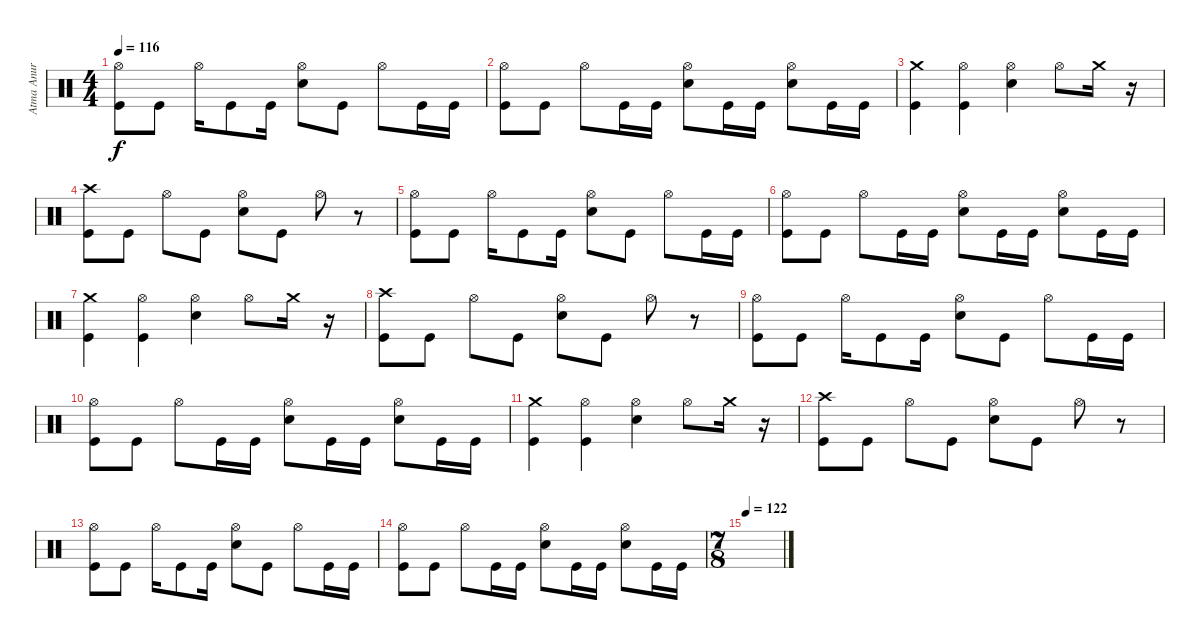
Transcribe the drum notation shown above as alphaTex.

\track ("Atma Anur" "Atma Anur") {instrument percussion}
\staff {score}
\articulation defaults
\ts (4 4)
\tempo 116
\clef neutral
\ks c
("Hi-Hat (open)" "Kick (hit)").8{dy f} "Kick (hit)".8 "Hi-Hat (open)".16 "Kick (hit)".8 "Kick (hit)".16 ("Hi-Hat (open)" "Electric Snare (hit)").8 "Kick (hit)".8 "Hi-Hat (open)".8 "Kick (hit)".16 "Kick (hit)".16 |
("Hi-Hat (open)" "Kick (hit)").8 "Kick (hit)".8 "Hi-Hat (open)".8 "Kick (hit)".16 "Kick (hit)".16 ("Hi-Hat (open)" "Electric Snare (hit)").8 "Kick (hit)".16 "Kick (hit)".16 ("Electric Snare (hit)" "Hi-Hat (open)").8 "Kick (hit)".16 "Kick (hit)".16 |
("Crash medium (hit)" "Kick (hit)").4 ("Hi-Hat (open)" "Kick (hit)").4 ("Hi-Hat (open)" "Electric Snare (hit)").4 "Hi-Hat (open)".8 "Crash medium (hit)".16 r.16 |
("Crash high (hit)" "Kick (hit)").8 "Kick (hit)".8 "Hi-Hat (open)".8 "Kick (hit)".8 ("Hi-Hat (open)" "Electric Snare (hit)").8 "Kick (hit)".8 "Hi-Hat (open)".8 r.8 |
("Hi-Hat (open)" "Kick (hit)").8 "Kick (hit)".8 "Hi-Hat (open)".16 "Kick (hit)".8 "Kick (hit)".16 ("Hi-Hat (open)" "Electric Snare (hit)").8 "Kick (hit)".8 "Hi-Hat (open)".8 "Kick (hit)".16 "Kick (hit)".16 |
("Hi-Hat (open)" "Kick (hit)").8 "Kick (hit)".8 "Hi-Hat (open)".8 "Kick (hit)".16 "Kick (hit)".16 ("Hi-Hat (open)" "Electric Snare (hit)").8 "Kick (hit)".16 "Kick (hit)".16 ("Electric Snare (hit)" "Hi-Hat (open)").8 "Kick (hit)".16 "Kick (hit)".16 |
("Crash medium (hit)" "Kick (hit)").4 ("Hi-Hat (open)" "Kick (hit)").4 ("Hi-Hat (open)" "Electric Snare (hit)").4 "Hi-Hat (open)".8 "Crash medium (hit)".16 r.16 |
("Crash high (hit)" "Kick (hit)").8 "Kick (hit)".8 "Hi-Hat (open)".8 "Kick (hit)".8 ("Hi-Hat (open)" "Electric Snare (hit)").8 "Kick (hit)".8 "Hi-Hat (open)".8 r.8 |
("Hi-Hat (open)" "Kick (hit)").8 "Kick (hit)".8 "Hi-Hat (open)".16 "Kick (hit)".8 "Kick (hit)".16 ("Hi-Hat (open)" "Electric Snare (hit)").8 "Kick (hit)".8 "Hi-Hat (open)".8 "Kick (hit)".16 "Kick (hit)".16 |
("Hi-Hat (open)" "Kick (hit)").8 "Kick (hit)".8 "Hi-Hat (open)".8 "Kick (hit)".16 "Kick (hit)".16 ("Hi-Hat (open)" "Electric Snare (hit)").8 "Kick (hit)".16 "Kick (hit)".16 ("Electric Snare (hit)" "Hi-Hat (open)").8 "Kick (hit)".16 "Kick (hit)".16 |
("Crash medium (hit)" "Kick (hit)").4 ("Hi-Hat (open)" "Kick (hit)").4 ("Hi-Hat (open)" "Electric Snare (hit)").4 "Hi-Hat (open)".8 "Crash medium (hit)".16 r.16 |
("Crash high (hit)" "Kick (hit)").8 "Kick (hit)".8 "Hi-Hat (open)".8 "Kick (hit)".8 ("Hi-Hat (open)" "Electric Snare (hit)").8 "Kick (hit)".8 "Hi-Hat (open)".8 r.8 |
("Hi-Hat (open)" "Kick (hit)").8 "Kick (hit)".8 "Hi-Hat (open)".16 "Kick (hit)".8 "Kick (hit)".16 ("Hi-Hat (open)" "Electric Snare (hit)").8 "Kick (hit)".8 "Hi-Hat (open)".8 "Kick (hit)".16 "Kick (hit)".16 |
("Hi-Hat (open)" "Kick (hit)").8 "Kick (hit)".8 "Hi-Hat (open)".8 "Kick (hit)".16 "Kick (hit)".16 ("Hi-Hat (open)" "Electric Snare (hit)").8 "Kick (hit)".16 "Kick (hit)".16 ("Electric Snare (hit)" "Hi-Hat (open)").8 "Kick (hit)".16 "Kick (hit)".16 |
\ts (7 8)
\tempo 122
